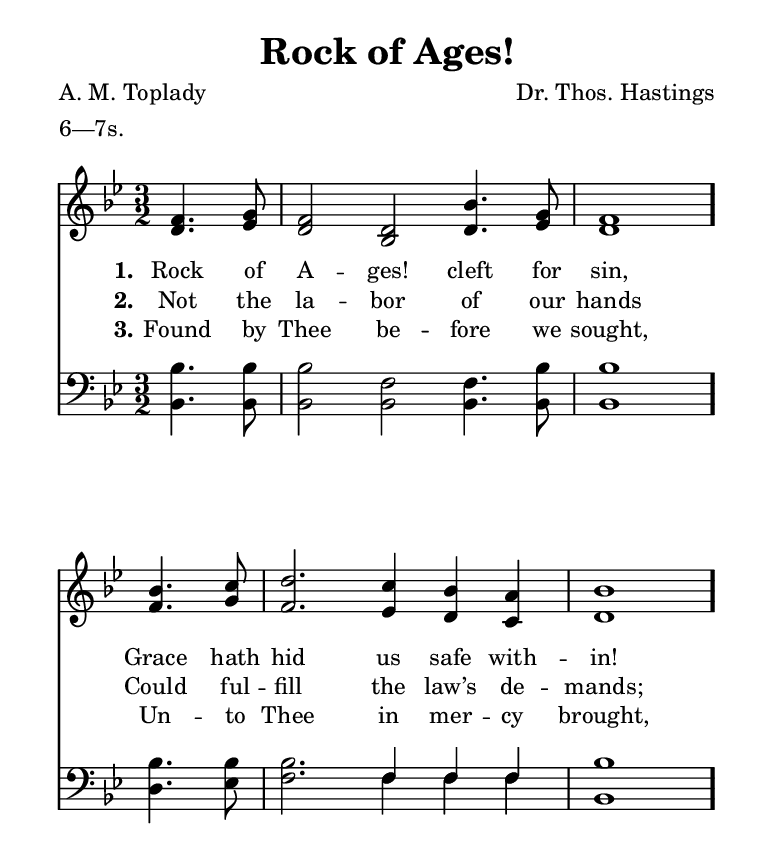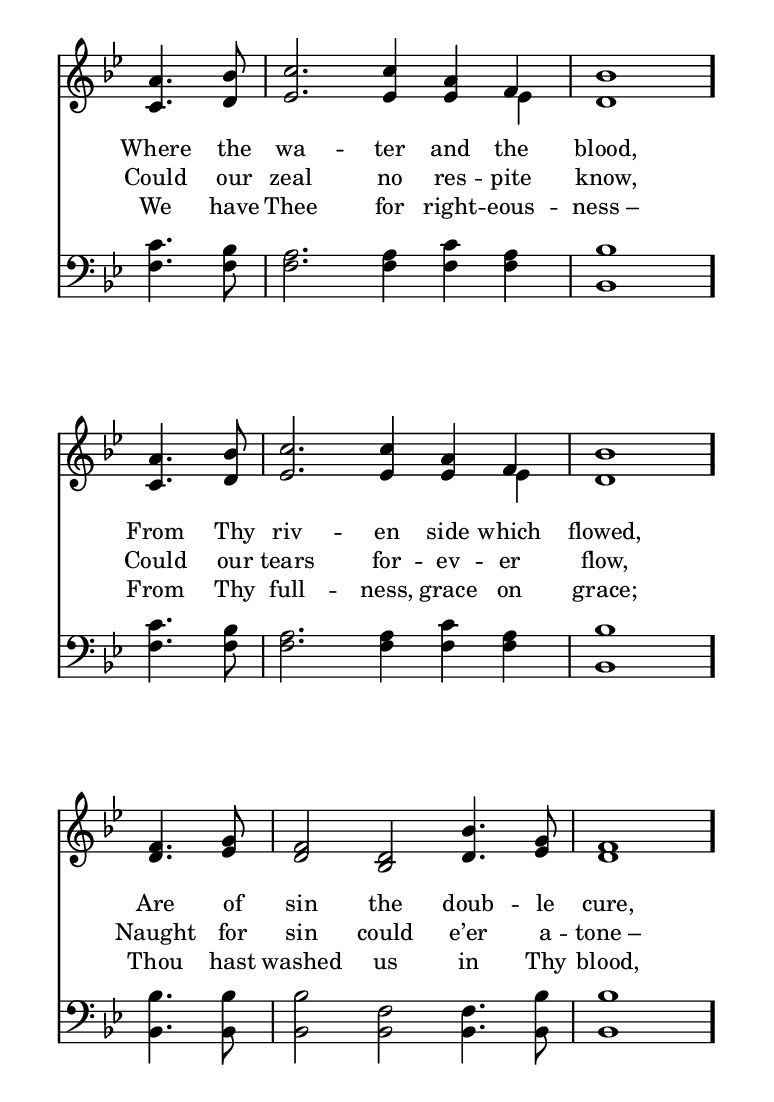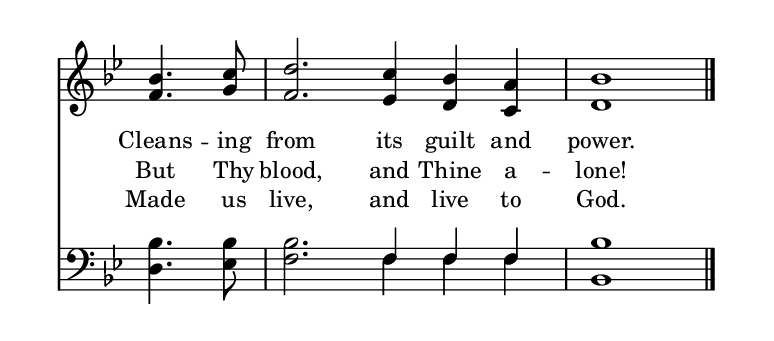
\include "common/global.ily"
\paper {
  \include "common/paper.ily"
  ragged-bottom = ##t
  system-system-spacing.padding = 11
}

\header{
  %gospel
  hymnnumber = "259"
  title = "Rock of Ages!"
  tunename = "Toplady"
  meter = "6—7s."
  poet = "A. M. Toplady"
  composer = "Dr. Thos. Hastings"
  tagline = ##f
}

global = {
  \include "common/overrides.ily"
  \override Staff.TimeSignature.style = #'numbered
  \time 3/2
  \override Score.MetronomeMark.transparent = ##t % hide all fermata changes too
  \tempo 2=70
  \key bes \major
  \partial 2
  \autoBeamOff
}

patternA = { c4. c8 | c2 c c4. c8 | c1 }
patternB = { c4. c8 | c2. c4 c c | c1 }

notesSoprano = {
\global
\relative c' {

  \changePitch \patternA { f g | f d bes' g | f }
  \changePitch \patternB { bes c | d c bes a | bes }
  \changePitch \patternB { a bes | c c a f | bes}
  \changePitch \patternB { a bes | c c a f | bes}
  \changePitch \patternA { f g | f d bes' g | f }
  \changePitch \patternB { bes c | d c bes a | bes }

  \bar "|."

}
}

notesAlto = {
\global
\relative e' {

  \changePitch \patternA { d ees | d bes d ees | d }
  \changePitch \patternB { f g | f ees d c | d }
  \changePitch \patternB { c d | ees ees ees ees | d }
  \changePitch \patternB { c d | ees ees ees ees | d }
  \changePitch \patternA { d ees | d bes d ees | d }
  \changePitch \patternB { f g | f ees d c | d }

}
}

notesTenor = {
\global
\relative a {

  \changePitch \patternA { bes bes | bes f f bes | bes }
  \changePitch \patternB { bes bes | bes f f f | bes }
  \changePitch \patternB { c bes | a a c a | bes }
  \changePitch \patternB { c bes | a a c a | bes }
  \changePitch \patternA { bes bes | bes f f bes | bes }
  \changePitch \patternB { bes bes | bes f f f | bes }

}
}

notesBass = {
\global
\relative f, {

  \changePitch \patternA { bes bes | bes bes bes bes | bes }
  \changePitch \patternB { d ees | f f f f | bes, }
  \changePitch \patternB { f' f | f f f f | bes, }
  \changePitch \patternB { f' f | f f f f | bes, }
  \changePitch \patternA { bes bes | bes bes bes bes | bes }
  \changePitch \patternB { d ees | f f f f | bes, }

}
}

wordsA = \lyricmode {
\set stanza = "1."

Rock of A -- ges! cleft for sin, \bar "."
Grace hath hid us safe with -- in! \bar "."
Where the wa -- ter and the blood, \bar "."
From Thy riv -- en side which flowed, \bar "."
Are of sin the doub -- le cure, \bar "."
Cleans -- ing from its guilt and power. \bar "."

}

wordsB = \lyricmode {
\set stanza = "2."

Not the la -- bor of our hands
Could ful -- fill the law’s de -- mands;
Could our zeal no res -- pite know,
Could our tears for -- ev -- er flow,
Naught for sin could e’er a -- tone_–
But Thy blood, and Thine a -- lone!

}

wordsC = \lyricmode {
\set stanza = "3."

Found by Thee be -- fore we sought,
Un -- to Thee in mer -- cy brought,
We have Thee for right -- eous -- ness_–
From Thy full -- ness, grace on grace;
Thou hast washed us in Thy blood,
Made us live, and live to God.

}

\score {
  \context ChoirStaff <<
    \context Staff = upper <<
      \set Staff.autoBeaming = ##f
      \set ChoirStaff.systemStartDelimiter = #'SystemStartBar
      \set ChoirStaff.printPartCombineTexts = ##f
      \partcombine #'(2 . 9) \notesSoprano \notesAlto
      \context NullVoice = sopranos { \voiceOne << \notesSoprano >> }
      \context Lyrics = one   \lyricsto sopranos \wordsA
      \context Lyrics = two   \lyricsto sopranos \wordsB
      \context Lyrics = three \lyricsto sopranos \wordsC
    >>
    \context Staff = men <<
      \set Staff.autoBeaming = ##f
      \clef bass
      \set ChoirStaff.printPartCombineTexts = ##f
      \partcombine #'(2 . 9) \notesTenor \notesBass
    >>
  >>
  \layout {
    \include "common/layout.ily"
  }
  \midi{
    \include "common/midi.ily"
  }
}

\version "2.19.49"  % necessary for upgrading to future LilyPond versions.

% vi:set et ts=2 sw=2 ai nocindent syntax=lilypond:
